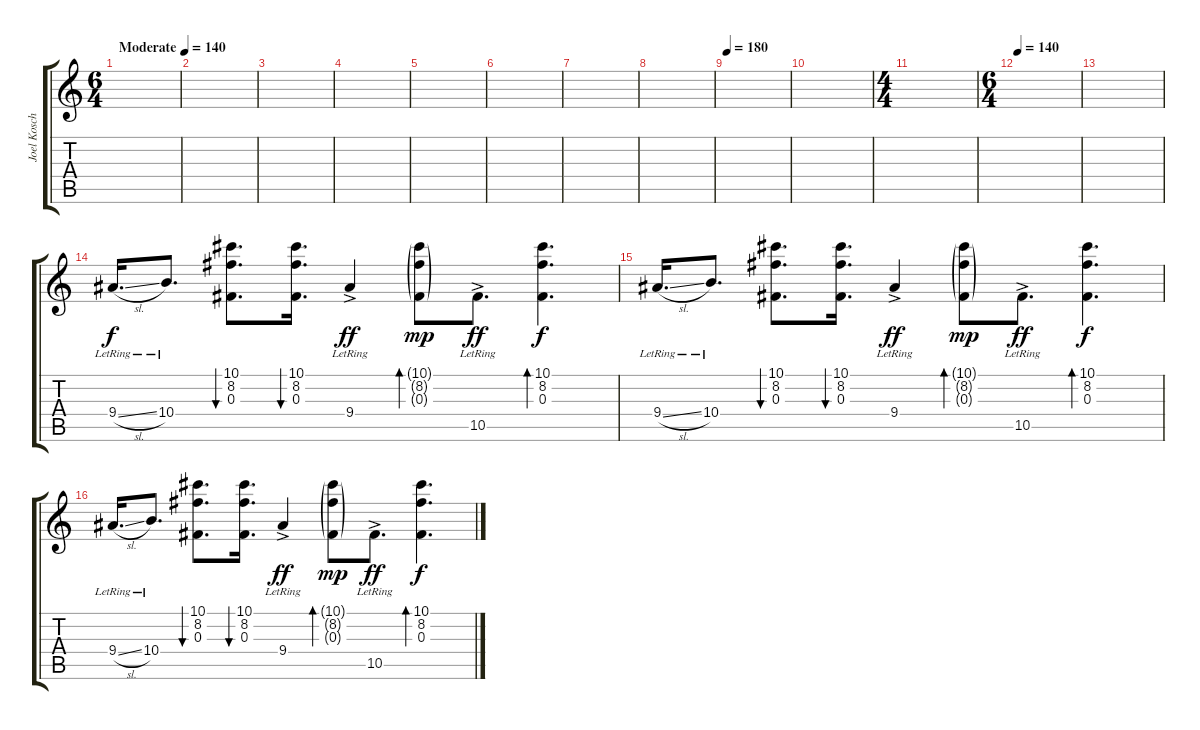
\track ("Joel Kosche" "Joel Kosch") {instrument acousticguitarsteel}
\staff {score tabs}
\tuning (Eb4 Bb3 Gb3 Db3 Ab2 Eb2) {hide}
\ts (6 4)
\tempo (140 "Moderate")
\clef g2
\ks c
|
|
|
|
|
|
|
|
\tempo 180
|
|
\ts (4 4)
|
\ts (6 4)
\tempo 140
|
|
9.4{sl lr}.16{d} 10.4{lr}.8{d} (10.1 8.2 0.3).8{d bu 60} (10.1 8.2 0.3).16{d bu 60} 9.4{ac lr}.4{dy ff} (10.1{g} 8.2{g} 0.3{g}).8{bd 60 dy mp} 10.5{ac lr}.8{d dy ff} (10.1 8.2 0.3).4{d bd 60 dy f} |
9.4{sl lr}.16{d} 10.4{lr}.8{d} (10.1 8.2 0.3).8{d bu 60} (10.1 8.2 0.3).16{d bu 60} 9.4{ac lr}.4{dy ff} (10.1{g} 8.2{g} 0.3{g}).8{bd 60 dy mp} 10.5{ac lr}.8{d dy ff} (10.1 8.2 0.3).4{d bd 60 dy f} |
9.4{sl lr}.16{d} 10.4{lr}.8{d} (10.1 8.2 0.3).8{d bu 60} (10.1 8.2 0.3).16{d bu 60} 9.4{ac lr}.4{dy ff} (10.1{g} 8.2{g} 0.3{g}).8{bd 60 dy mp} 10.5{ac lr}.8{d dy ff} (10.1 8.2 0.3).4{d bd 60 dy f}
